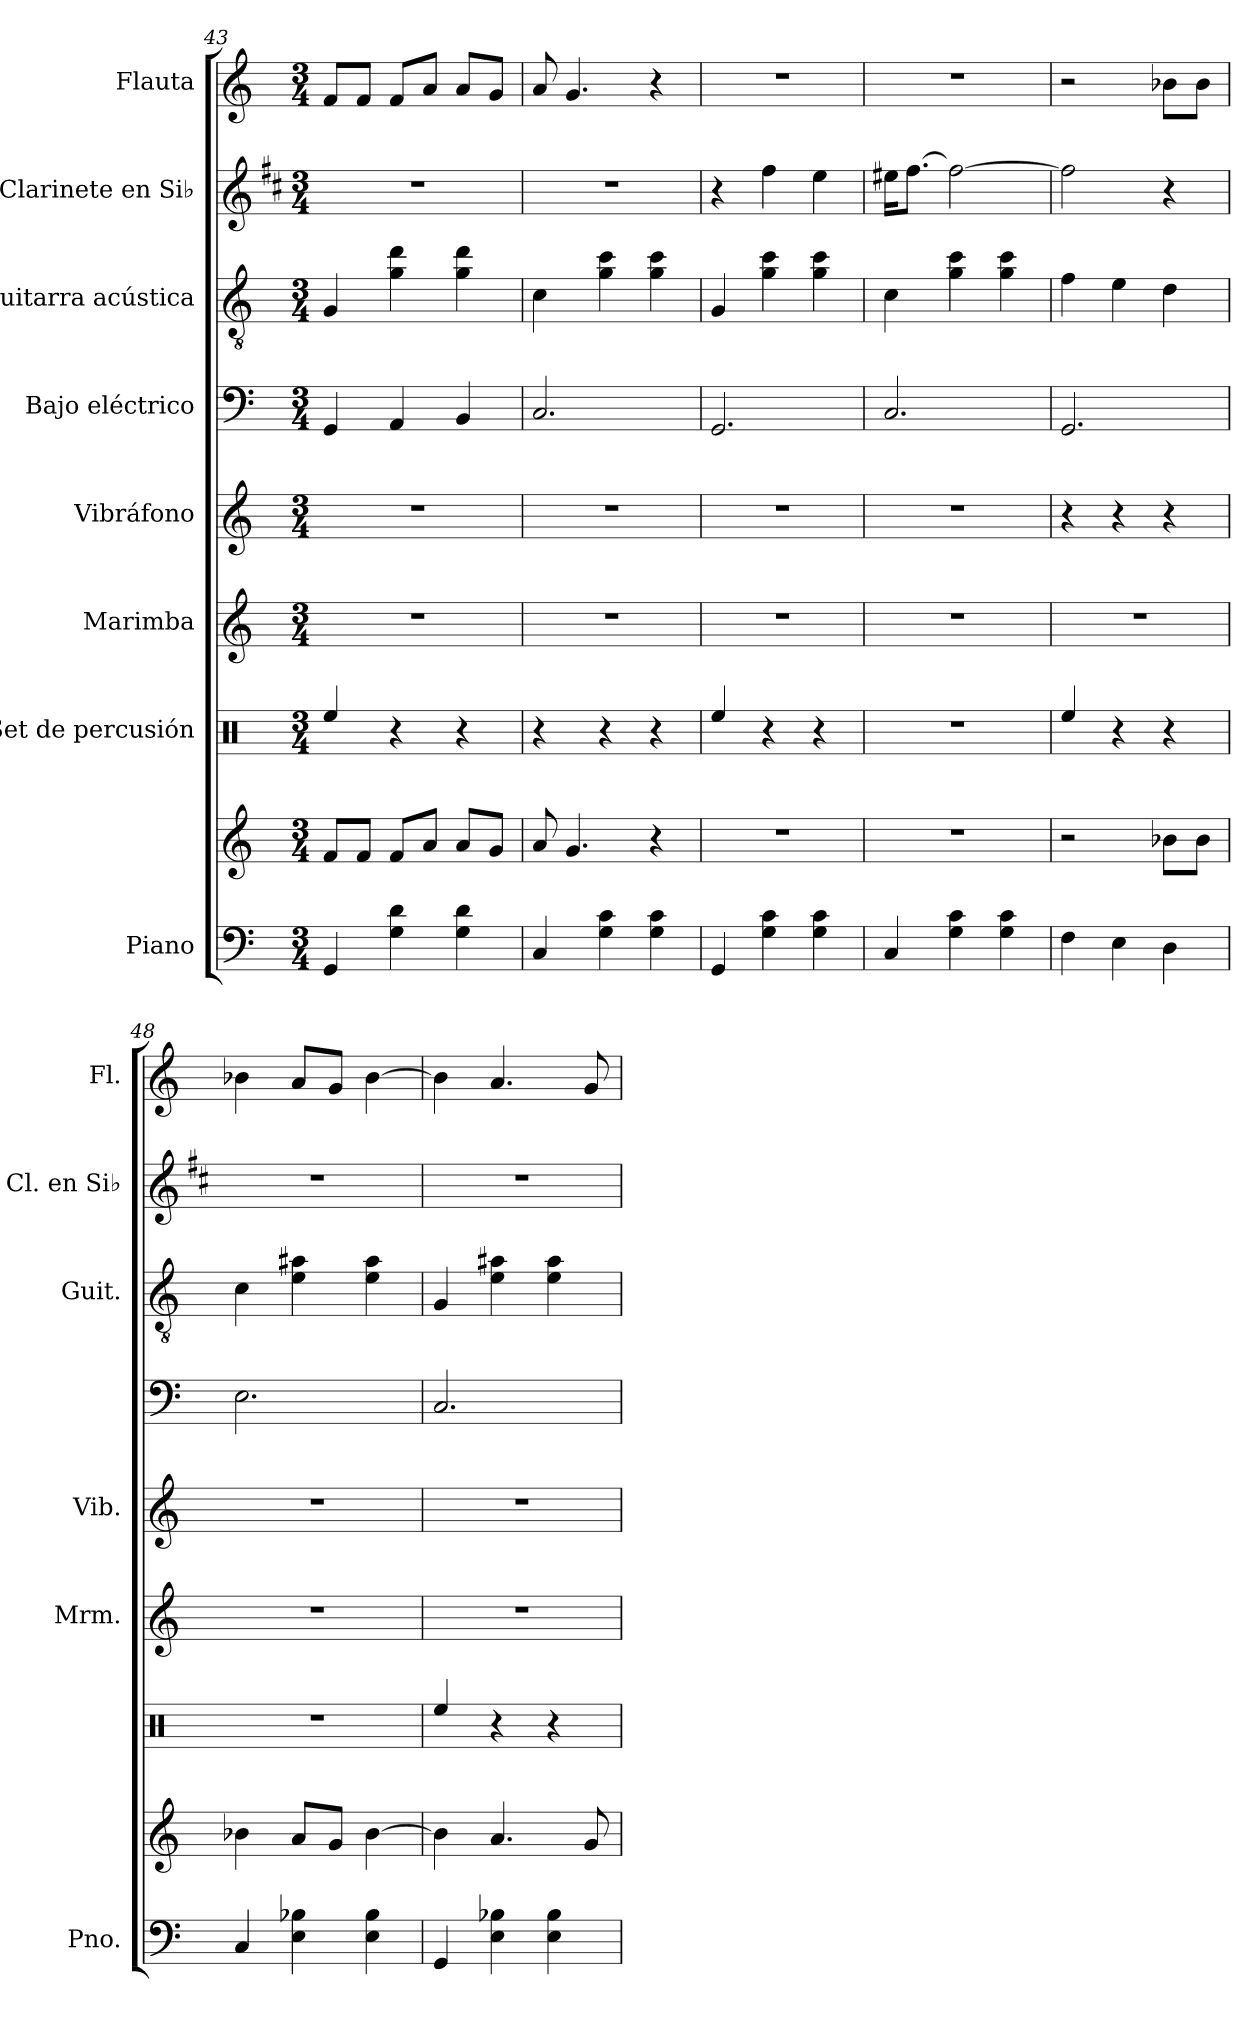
**kern	**kern	**kern	**kern	**kern	**kern	**kern	**kern	**kern
*part8	*part8	*part7	*part6	*part5	*part4	*part3	*part2	*part1
*staff9	*staff8	*staff7	*staff6	*staff5	*staff4	*staff3	*staff2	*staff1
*I"Piano	*	*I"Set de percusión	*I"Marimba	*I"Vibráfono	*I"Bajo eléctrico	*I"Guitarra acústica	*I"Clarinete en Si♭	*I"Flauta
*I'Pno.	*	*	*I'Mrm.	*I'Vib.	*	*I'Guit.	*I'Cl. en Si♭	*I'Fl.
*clefF4	*clefG2	*clefX	*clefG2	*clefG2	*clefF4	*clefGv2	*clefG2	*clefG2
*	*	*	*	*	*ITrd7c12	*	*ITrd1c2	*
*k[]	*k[]	*k[]	*k[]	*k[]	*k[]	*k[]	*k[]	*k[]
*M3/4	*M3/4	*M3/4	*M3/4	*M3/4	*M3/4	*M3/4	*M3/4	*M3/4
=43	=43	=43	=43	=43	=43	=43	=43	=43
4GG/	8f/L	4Ree/	2.r	2.r	4GGG/	4G/	2.r	8f/L
.	8f/J	.	.	.	.	.	.	8f/J
4G\ 4d\	8f/L	4r	.	.	4AAA/	4g\ 4dd\	.	8f/L
.	8a/J	.	.	.	.	.	.	8a/J
4G\ 4d\	8a/L	4r	.	.	4BBB/	4g\ 4dd\	.	8a/L
.	8g/J	.	.	.	.	.	.	8g/J
=44	=44	=44	=44	=44	=44	=44	=44	=44
4C/	8a/	4r	2.r	2.r	2.CC/	4c\	2.r	8a/
.	4.g/	.	.	.	.	.	.	4.g/
4G\ 4c\	.	4r	.	.	.	4g\ 4cc\	.	.
4G\ 4c\	4r	4r	.	.	.	4g\ 4cc\	.	4r
!!LO:LB:g=z
=45	=45	=45	=45	=45	=45	=45	=45	=45
4GG/	2.r	4Ree/	2.r	2.r	2.GGG/	4G/	4r	2.r
4G\ 4c\	.	4r	.	.	.	4g\ 4cc\	4ee\	.
4G\ 4c\	.	4r	.	.	.	4g\ 4cc\	4dd\	.
=46	=46	=46	=46	=46	=46	=46	=46	=46
4C/	2.r	2.r	2.r	2.r	2.CC/	4c\	16dd#X\KL	2.r
.	.	.	.	.	.	.	[8.ee\J	.
4G\ 4c\	.	.	.	.	.	4g\ 4cc\	2ee\_	.
4G\ 4c\	.	.	.	.	.	4g\ 4cc\	.	.
=47	=47	=47	=47	=47	=47	=47	=47	=47
4F\	2r	4Ree/	2.r	4r	2.GGG/	4f\	2ee\]	2r
4E\	.	4r	.	4r	.	4e\	.	.
4D\	8b-X\L	4r	.	4r	.	4d\	4r	8b-X\L
.	8b-\J	.	.	.	.	.	.	8b-\J
=48	=48	=48	=48	=48	=48	=48	=48	=48
4C/	4b-X\	2.r	2.r	2.r	2.EE\	4c\	2.r	4b-X\
4E\ 4B-X\	8a/L	.	.	.	.	4e\ 4a#X\	.	8a/L
.	8g/J	.	.	.	.	.	.	8g/J
4E\ 4B-\	[4b-\	.	.	.	.	4e\ 4a#\	.	[4b-\
=49	=49	=49	=49	=49	=49	=49	=49	=49
4GG/	4b-\]	4Ree/	2.r	2.r	2.CC/	4G/	2.r	4b-\]
4E\ 4B-X\	4.a/	4r	.	.	.	4e\ 4a#X\	.	4.a/
4E\ 4B-\	.	4r	.	.	.	4e\ 4a#\	.	.
.	8g/	.	.	.	.	.	.	8g/
=	=	=	=	=	=	=	=	=
*-	*-	*-	*-	*-	*-	*-	*-	*-
